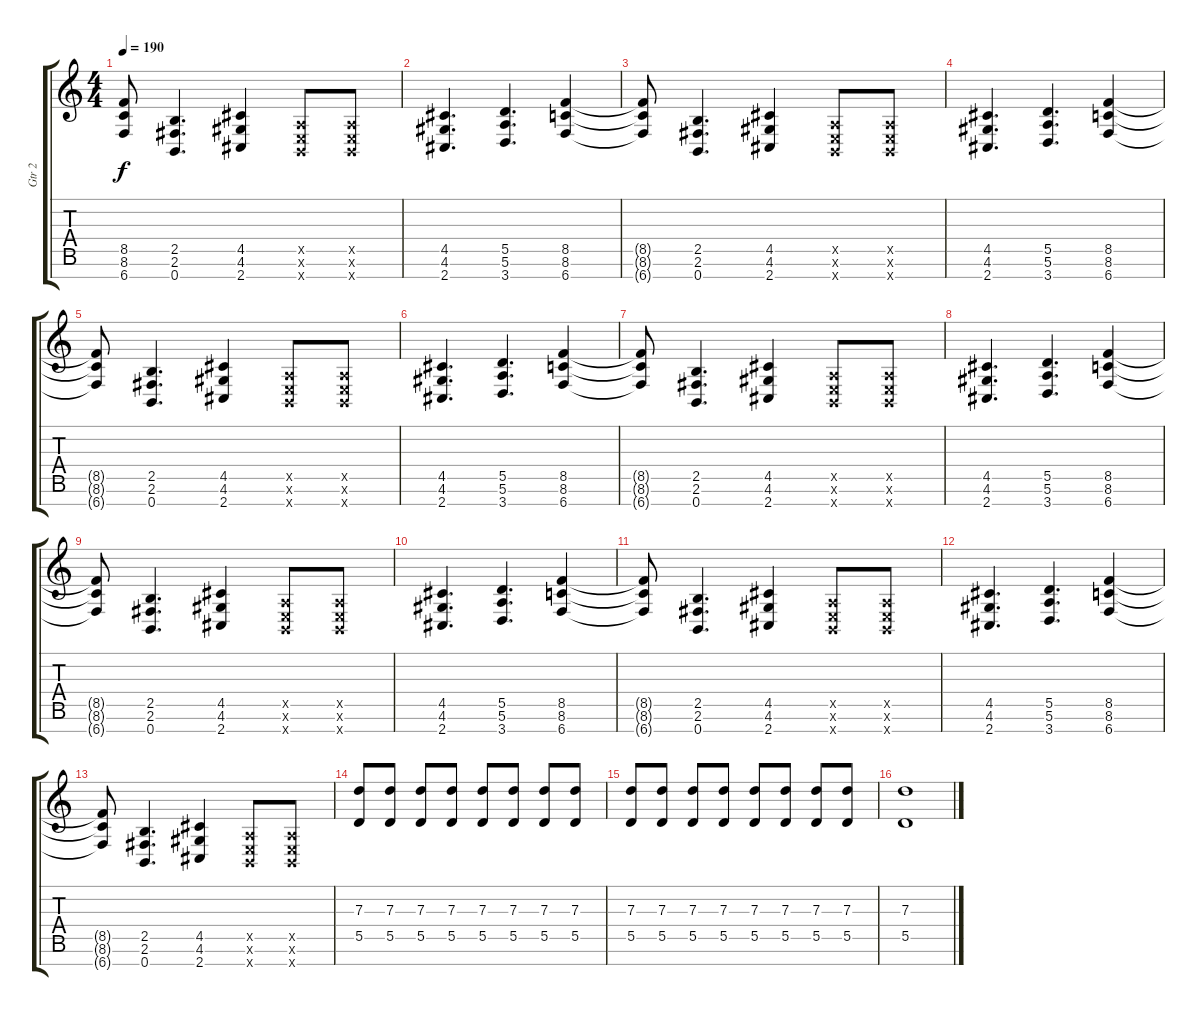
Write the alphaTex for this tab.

\track ("Gtr 2" "Gtr 2") {instrument distortionguitar}
\staff {score tabs}
\tuning (E4 B3 G3 D3 A2 E2 B1) {hide}
\ts (4 4)
\tempo 190
\clef g2
\ks c
(8.5{t} 8.6{t} 6.7{t}).8{dy f} (2.5 2.6 0.7).4{d} (4.5 4.6 2.7).4 (0.5{x} 0.6{x} 0.7{x}).8 (0.5{x} 0.6{x} 0.7{x}).8 |
(4.5 4.6 2.7).4{d} (5.5 5.6 3.7).4{d} (8.5 8.6 6.7).4 |
(8.5{t} 8.6{t} 6.7{t}).8 (2.5 2.6 0.7).4{d} (4.5 4.6 2.7).4 (0.5{x} 0.6{x} 0.7{x}).8 (0.5{x} 0.6{x} 0.7{x}).8 |
(4.5 4.6 2.7).4{d} (5.5 5.6 3.7).4{d} (8.5 8.6 6.7).4 |
(8.5{t} 8.6{t} 6.7{t}).8 (2.5 2.6 0.7).4{d} (4.5 4.6 2.7).4 (0.5{x} 0.6{x} 0.7{x}).8 (0.5{x} 0.6{x} 0.7{x}).8 |
(4.5 4.6 2.7).4{d} (5.5 5.6 3.7).4{d} (8.5 8.6 6.7).4 |
(8.5{t} 8.6{t} 6.7{t}).8 (2.5 2.6 0.7).4{d} (4.5 4.6 2.7).4 (0.5{x} 0.6{x} 0.7{x}).8 (0.5{x} 0.6{x} 0.7{x}).8 |
(4.5 4.6 2.7).4{d} (5.5 5.6 3.7).4{d} (8.5 8.6 6.7).4 |
(8.5{t} 8.6{t} 6.7{t}).8 (2.5 2.6 0.7).4{d} (4.5 4.6 2.7).4 (0.5{x} 0.6{x} 0.7{x}).8 (0.5{x} 0.6{x} 0.7{x}).8 |
(4.5 4.6 2.7).4{d} (5.5 5.6 3.7).4{d} (8.5 8.6 6.7).4 |
(8.5{t} 8.6{t} 6.7{t}).8 (2.5 2.6 0.7).4{d} (4.5 4.6 2.7).4 (0.5{x} 0.6{x} 0.7{x}).8 (0.5{x} 0.6{x} 0.7{x}).8 |
(4.5 4.6 2.7).4{d} (5.5 5.6 3.7).4{d} (8.5 8.6 6.7).4 |
(8.5{t} 8.6{t} 6.7{t}).8 (2.5 2.6 0.7).4{d} (4.5 4.6 2.7).4 (0.5{x} 0.6{x} 0.7{x}).8 (0.5{x} 0.6{x} 0.7{x}).8 |
(7.3 5.5).8 (7.3 5.5).8 (7.3 5.5).8 (7.3 5.5).8 (7.3 5.5).8 (7.3 5.5).8 (7.3 5.5).8 (7.3 5.5).8 |
(7.3 5.5).8 (7.3 5.5).8 (7.3 5.5).8 (7.3 5.5).8 (7.3 5.5).8 (7.3 5.5).8 (7.3 5.5).8 (7.3 5.5).8 |
(7.3 5.5).1
